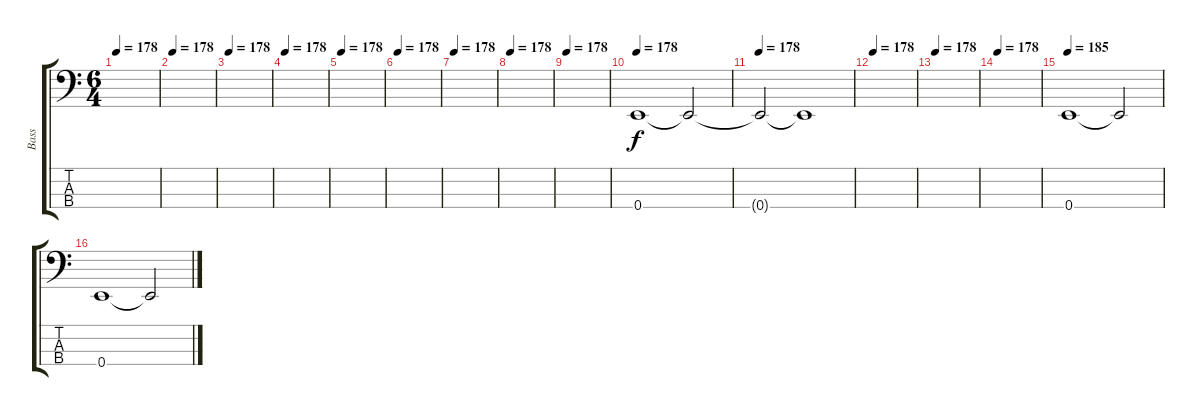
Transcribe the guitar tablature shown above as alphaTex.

\track ("Bass" "Bass") {instrument electricbassfinger}
\staff {score tabs}
\tuning (G2 D2 A1 E1) {hide}
\ts (6 4)
\tempo 178
\clef f4
\ks c
|
\tempo 178
|
\tempo 178
|
\tempo 178
|
\tempo 178
|
\tempo 178
|
\tempo 178
|
\tempo 178
|
\tempo 178
|
\tempo 178
0.4.1 0.4{t}.2 |
\tempo 178
0.4{t}.2 0.4{t}.1 |
\tempo 178
|
\tempo 178
|
\tempo 178
|
\tempo 185
0.4.1 0.4{t}.2 |
0.4.1 0.4{t}.2
